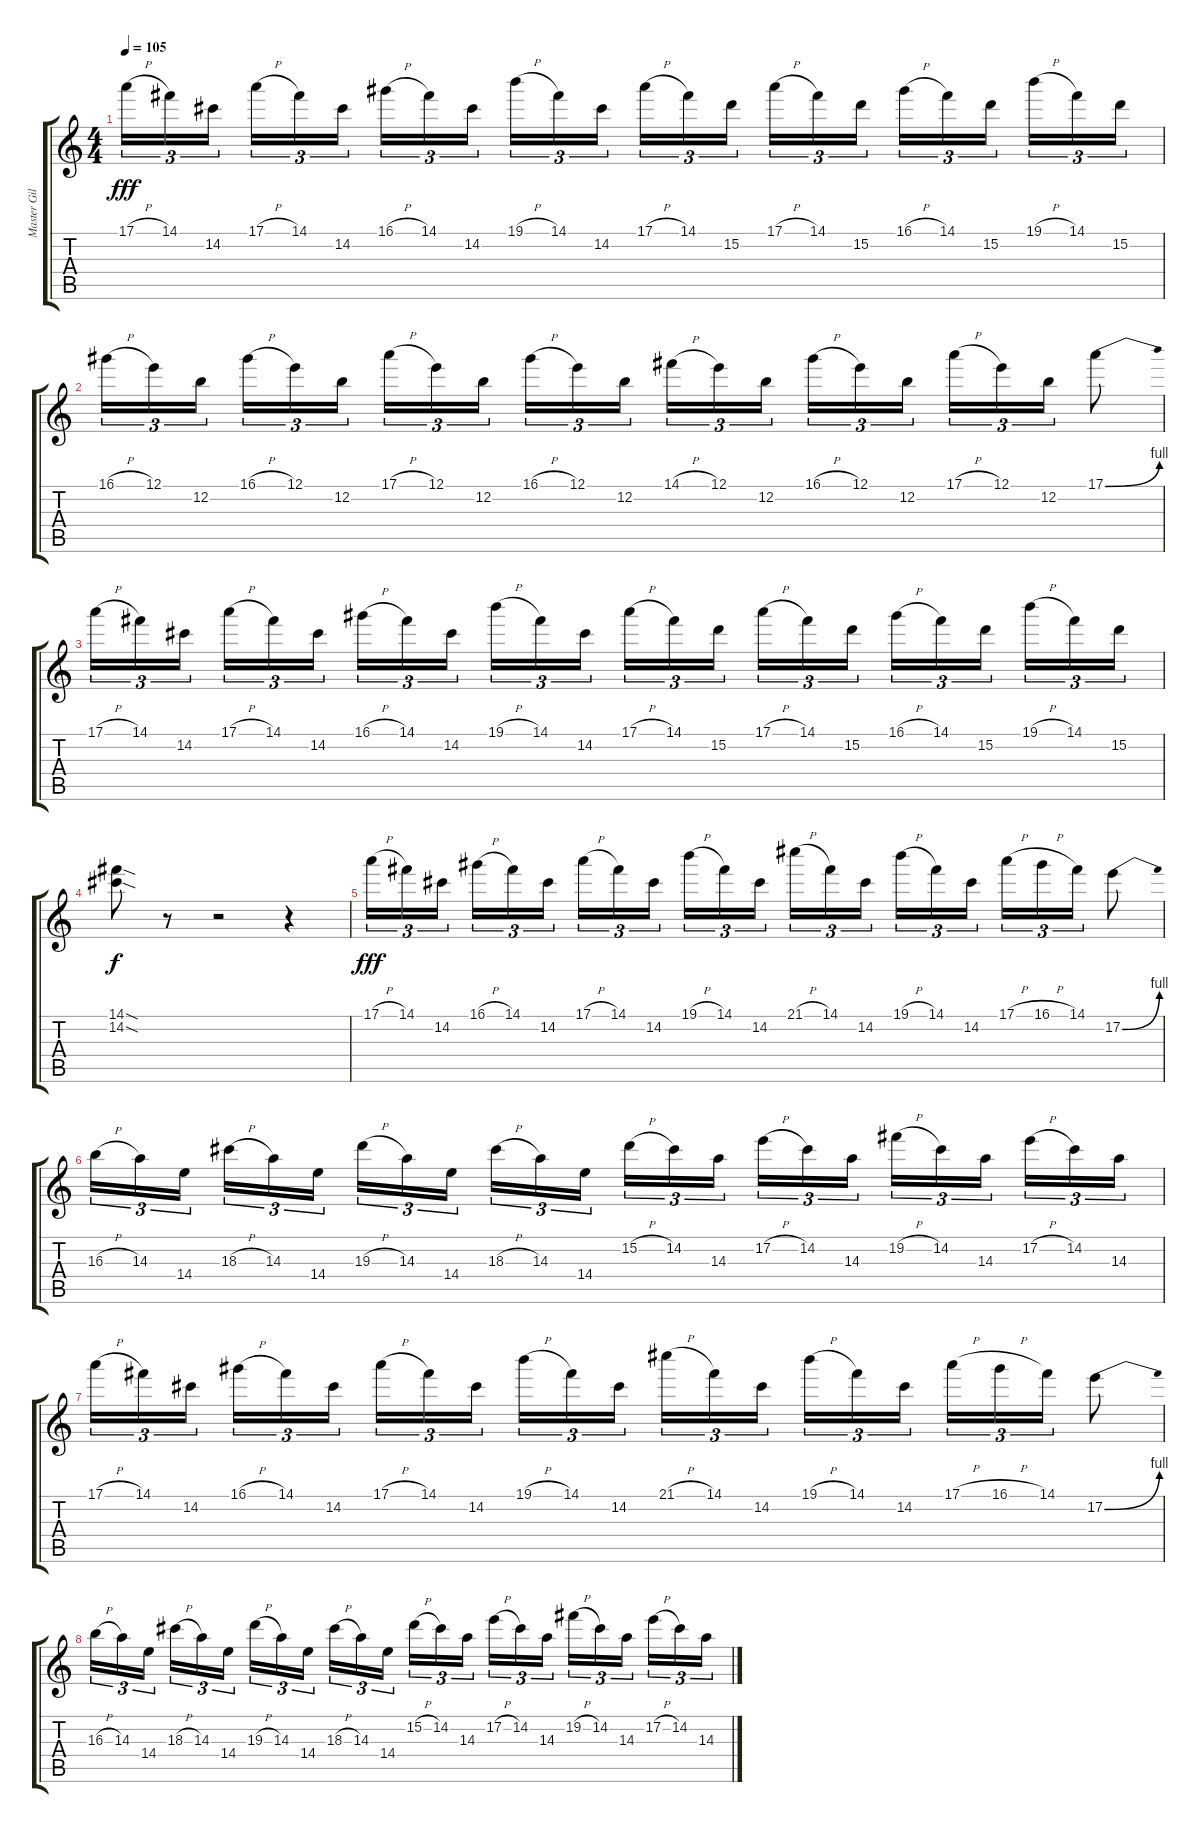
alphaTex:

\track ("Master Gil Shapira" "Master Gil") {instrument distortionguitar}
\staff {score tabs}
\tuning (E4 B3 G3 D3 A2 E2) {hide}
\ts (4 4)
\tempo 105
\clef g2
\ks c
17.1{h}.16{tu (3 2) dy fff} 14.1.16{tu (3 2)} 14.2.16{tu (3 2)} 17.1{h}.16{tu (3 2)} 14.1.16{tu (3 2)} 14.2.16{tu (3 2)} 16.1{h}.16{tu (3 2)} 14.1.16{tu (3 2)} 14.2.16{tu (3 2)} 19.1{h}.16{tu (3 2)} 14.1.16{tu (3 2)} 14.2.16{tu (3 2)} 17.1{h}.16{tu (3 2)} 14.1.16{tu (3 2)} 15.2.16{tu (3 2)} 17.1{h}.16{tu (3 2)} 14.1.16{tu (3 2)} 15.2.16{tu (3 2)} 16.1{h}.16{tu (3 2)} 14.1.16{tu (3 2)} 15.2.16{tu (3 2)} 19.1{h}.16{tu (3 2)} 14.1.16{tu (3 2)} 15.2.16{tu (3 2)} |
16.1{h}.16{tu (3 2)} 12.1.16{tu (3 2)} 12.2.16{tu (3 2)} 16.1{h}.16{tu (3 2)} 12.1.16{tu (3 2)} 12.2.16{tu (3 2)} 17.1{h}.16{tu (3 2)} 12.1.16{tu (3 2)} 12.2.16{tu (3 2)} 16.1{h}.16{tu (3 2)} 12.1.16{tu (3 2)} 12.2.16{tu (3 2)} 14.1{h}.16{tu (3 2)} 12.1.16{tu (3 2)} 12.2.16{tu (3 2)} 16.1{h}.16{tu (3 2)} 12.1.16{tu (3 2)} 12.2.16{tu (3 2)} 17.1{h}.16{tu (3 2)} 12.1.16{tu (3 2)} 12.2.16{tu (3 2)} 17.1{be (bend 0 0 60 4)}.8 |
17.1{h}.16{tu (3 2)} 14.1.16{tu (3 2)} 14.2.16{tu (3 2)} 17.1{h}.16{tu (3 2)} 14.1.16{tu (3 2)} 14.2.16{tu (3 2)} 16.1{h}.16{tu (3 2)} 14.1.16{tu (3 2)} 14.2.16{tu (3 2)} 19.1{h}.16{tu (3 2)} 14.1.16{tu (3 2)} 14.2.16{tu (3 2)} 17.1{h}.16{tu (3 2)} 14.1.16{tu (3 2)} 15.2.16{tu (3 2)} 17.1{h}.16{tu (3 2)} 14.1.16{tu (3 2)} 15.2.16{tu (3 2)} 16.1{h}.16{tu (3 2)} 14.1.16{tu (3 2)} 15.2.16{tu (3 2)} 19.1{h}.16{tu (3 2)} 14.1.16{tu (3 2)} 15.2.16{tu (3 2)} |
(14.1{sod} 14.2{sod}).8{dy f} r.8 r.2 r.4 |
17.1{h}.16{tu (3 2) dy fff} 14.1.16{tu (3 2)} 14.2.16{tu (3 2)} 16.1{h}.16{tu (3 2)} 14.1.16{tu (3 2)} 14.2.16{tu (3 2)} 17.1{h}.16{tu (3 2)} 14.1.16{tu (3 2)} 14.2.16{tu (3 2)} 19.1{h}.16{tu (3 2)} 14.1.16{tu (3 2)} 14.2.16{tu (3 2)} 21.1{h}.16{tu (3 2)} 14.1.16{tu (3 2)} 14.2.16{tu (3 2)} 19.1{h}.16{tu (3 2)} 14.1.16{tu (3 2)} 14.2.16{tu (3 2)} 17.1{h}.16{tu (3 2)} 16.1{h}.16{tu (3 2)} 14.1.16{tu (3 2)} 17.2{be (bend 0 0 60 4)}.8 |
16.3{h}.16{tu (3 2)} 14.3.16{tu (3 2)} 14.4.16{tu (3 2)} 18.3{h}.16{tu (3 2)} 14.3.16{tu (3 2)} 14.4.16{tu (3 2)} 19.3{h}.16{tu (3 2)} 14.3.16{tu (3 2)} 14.4.16{tu (3 2)} 18.3{h}.16{tu (3 2)} 14.3.16{tu (3 2)} 14.4.16{tu (3 2)} 15.2{h}.16{tu (3 2)} 14.2.16{tu (3 2)} 14.3.16{tu (3 2)} 17.2{h}.16{tu (3 2)} 14.2.16{tu (3 2)} 14.3.16{tu (3 2)} 19.2{h}.16{tu (3 2)} 14.2.16{tu (3 2)} 14.3.16{tu (3 2)} 17.2{h}.16{tu (3 2)} 14.2.16{tu (3 2)} 14.3.16{tu (3 2)} |
17.1{h}.16{tu (3 2)} 14.1.16{tu (3 2)} 14.2.16{tu (3 2)} 16.1{h}.16{tu (3 2)} 14.1.16{tu (3 2)} 14.2.16{tu (3 2)} 17.1{h}.16{tu (3 2)} 14.1.16{tu (3 2)} 14.2.16{tu (3 2)} 19.1{h}.16{tu (3 2)} 14.1.16{tu (3 2)} 14.2.16{tu (3 2)} 21.1{h}.16{tu (3 2)} 14.1.16{tu (3 2)} 14.2.16{tu (3 2)} 19.1{h}.16{tu (3 2)} 14.1.16{tu (3 2)} 14.2.16{tu (3 2)} 17.1{h}.16{tu (3 2)} 16.1{h}.16{tu (3 2)} 14.1.16{tu (3 2)} 17.2{be (bend 0 0 60 4)}.8 |
16.3{h}.16{tu (3 2)} 14.3.16{tu (3 2)} 14.4.16{tu (3 2)} 18.3{h}.16{tu (3 2)} 14.3.16{tu (3 2)} 14.4.16{tu (3 2)} 19.3{h}.16{tu (3 2)} 14.3.16{tu (3 2)} 14.4.16{tu (3 2)} 18.3{h}.16{tu (3 2)} 14.3.16{tu (3 2)} 14.4.16{tu (3 2)} 15.2{h}.16{tu (3 2)} 14.2.16{tu (3 2)} 14.3.16{tu (3 2)} 17.2{h}.16{tu (3 2)} 14.2.16{tu (3 2)} 14.3.16{tu (3 2)} 19.2{h}.16{tu (3 2)} 14.2.16{tu (3 2)} 14.3.16{tu (3 2)} 17.2{h}.16{tu (3 2)} 14.2.16{tu (3 2)} 14.3.16{tu (3 2)}
